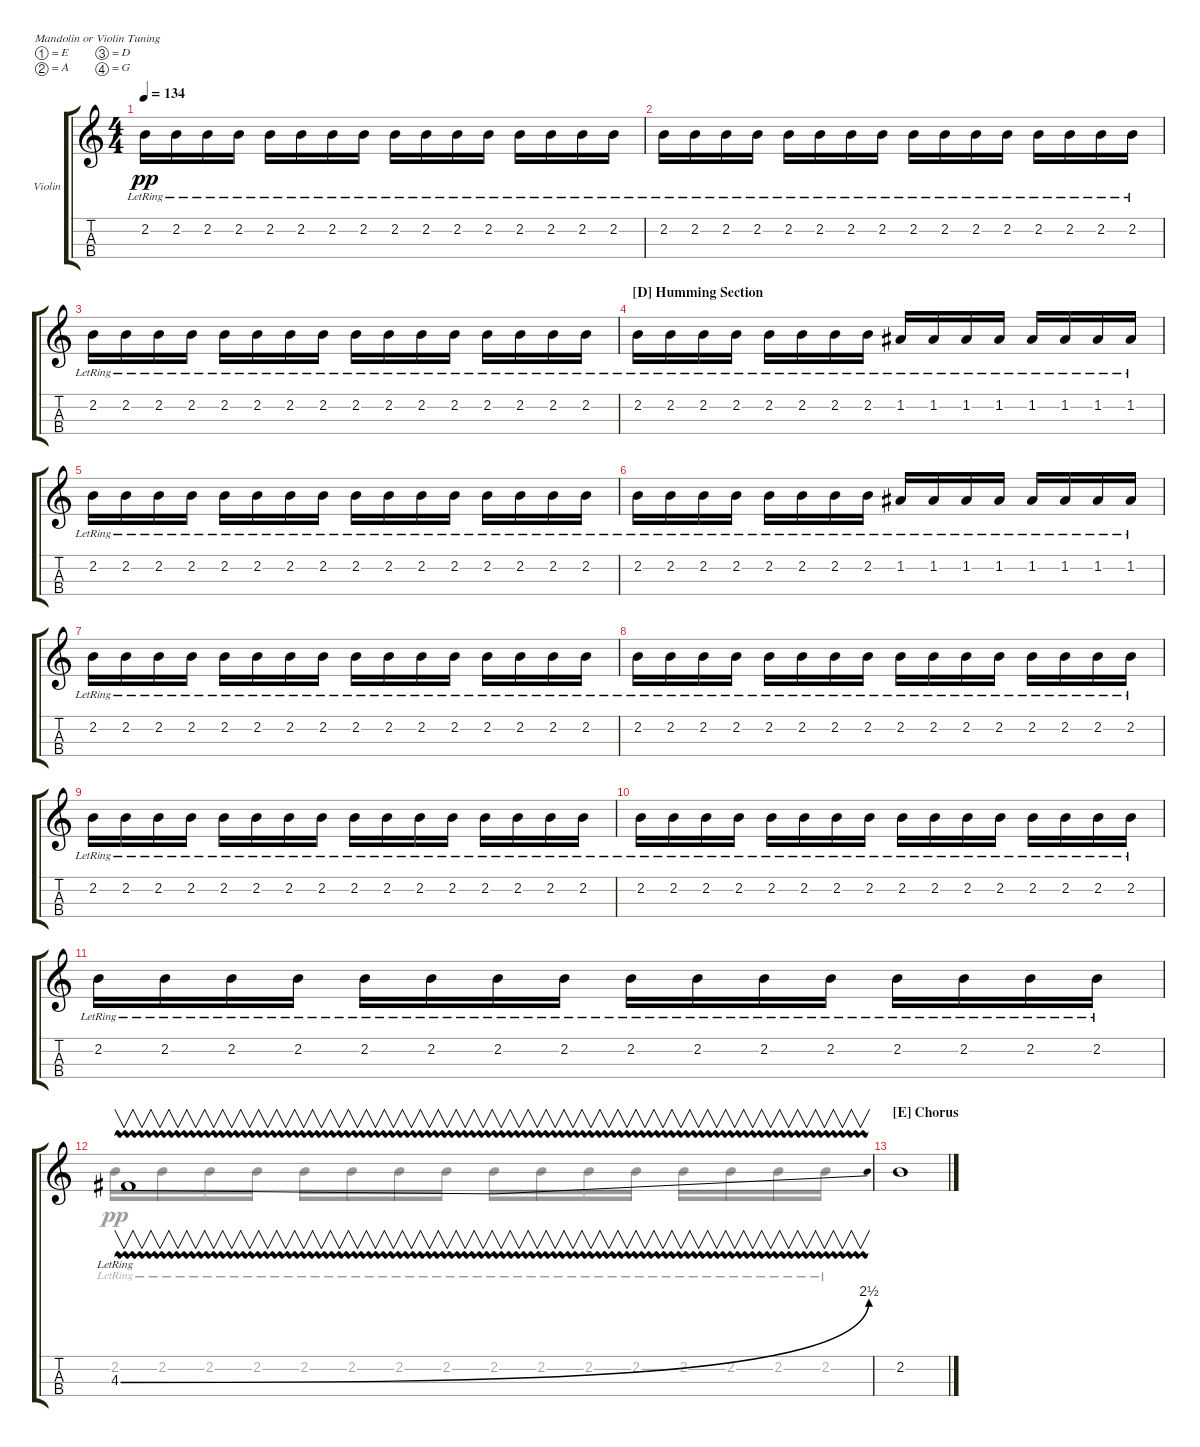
\defaultSystemsLayout 4
\bracketExtendMode groupsimilarinstruments
\firstSystemTrackNameOrientation horizontal
\otherSystemsTrackNameOrientation horizontal
\track ("Violin" "Violin") {instrument violin}
\staff {score tabs}
\tuning (E5 A4 D4 G3)
\voice
\ts (4 4)
\tempo 134
\clef g2
\ks c
2.2{lr}.16{dy pp} 2.2{lr}.16 2.2{lr}.16 2.2{lr}.16 2.2{lr}.16 2.2{lr}.16 2.2{lr}.16 2.2{lr}.16 2.2{lr}.16 2.2{lr}.16 2.2{lr}.16 2.2{lr}.16 2.2{lr}.16 2.2{lr}.16 2.2{lr}.16 2.2{lr}.16 |
2.2{lr}.16 2.2{lr}.16 2.2{lr}.16 2.2{lr}.16 2.2{lr}.16 2.2{lr}.16 2.2{lr}.16 2.2{lr}.16 2.2{lr}.16 2.2{lr}.16 2.2{lr}.16 2.2{lr}.16 2.2{lr}.16 2.2{lr}.16 2.2{lr}.16 2.2{lr}.16 |
2.2{lr}.16 2.2{lr}.16 2.2{lr}.16 2.2{lr}.16 2.2{lr}.16 2.2{lr}.16 2.2{lr}.16 2.2{lr}.16 2.2{lr}.16 2.2{lr}.16 2.2{lr}.16 2.2{lr}.16 2.2{lr}.16 2.2{lr}.16 2.2{lr}.16 2.2{lr}.16 |
\section ("D" "Humming Section")
2.2{lr}.16 2.2{lr}.16 2.2{lr}.16 2.2{lr}.16 2.2{lr}.16 2.2{lr}.16 2.2{lr}.16 2.2{lr}.16 1.2{lr}.16 1.2{lr}.16 1.2{lr}.16 1.2{lr}.16 1.2{lr}.16 1.2{lr}.16 1.2{lr}.16 1.2{lr}.16 |
2.2{lr}.16 2.2{lr}.16 2.2{lr}.16 2.2{lr}.16 2.2{lr}.16 2.2{lr}.16 2.2{lr}.16 2.2{lr}.16 2.2{lr}.16 2.2{lr}.16 2.2{lr}.16 2.2{lr}.16 2.2{lr}.16 2.2{lr}.16 2.2{lr}.16 2.2{lr}.16 |
2.2{lr}.16 2.2{lr}.16 2.2{lr}.16 2.2{lr}.16 2.2{lr}.16 2.2{lr}.16 2.2{lr}.16 2.2{lr}.16 1.2{lr}.16 1.2{lr}.16 1.2{lr}.16 1.2{lr}.16 1.2{lr}.16 1.2{lr}.16 1.2{lr}.16 1.2{lr}.16 |
2.2{lr}.16 2.2{lr}.16 2.2{lr}.16 2.2{lr}.16 2.2{lr}.16 2.2{lr}.16 2.2{lr}.16 2.2{lr}.16 2.2{lr}.16 2.2{lr}.16 2.2{lr}.16 2.2{lr}.16 2.2{lr}.16 2.2{lr}.16 2.2{lr}.16 2.2{lr}.16 |
2.2{lr}.16 2.2{lr}.16 2.2{lr}.16 2.2{lr}.16 2.2{lr}.16 2.2{lr}.16 2.2{lr}.16 2.2{lr}.16 2.2{lr}.16 2.2{lr}.16 2.2{lr}.16 2.2{lr}.16 2.2{lr}.16 2.2{lr}.16 2.2{lr}.16 2.2{lr}.16 |
2.2{lr}.16 2.2{lr}.16 2.2{lr}.16 2.2{lr}.16 2.2{lr}.16 2.2{lr}.16 2.2{lr}.16 2.2{lr}.16 2.2{lr}.16 2.2{lr}.16 2.2{lr}.16 2.2{lr}.16 2.2{lr}.16 2.2{lr}.16 2.2{lr}.16 2.2{lr}.16 |
2.2{lr}.16 2.2{lr}.16 2.2{lr}.16 2.2{lr}.16 2.2{lr}.16 2.2{lr}.16 2.2{lr}.16 2.2{lr}.16 2.2{lr}.16 2.2{lr}.16 2.2{lr}.16 2.2{lr}.16 2.2{lr}.16 2.2{lr}.16 2.2{lr}.16 2.2{lr}.16 |
2.2{lr}.16 2.2{lr}.16 2.2{lr}.16 2.2{lr}.16 2.2{lr}.16 2.2{lr}.16 2.2{lr}.16 2.2{lr}.16 2.2{lr}.16 2.2{lr}.16 2.2{lr}.16 2.2{lr}.16 2.2{lr}.16 2.2{lr}.16 2.2{lr}.16 2.2{lr}.16 |
4.3{be (bend 0 0 60 10) vw lr}.1{v} |
\section ("E" "Chorus")
2.2.1 |
|
|
\voice
\clef g2
\ottava regular
\simile none
\ks c
|
|
|
|
|
|
|
|
|
|
|
2.2{lr}.16 2.2{lr}.16 2.2{lr}.16 2.2{lr}.16 2.2{lr}.16 2.2{lr}.16 2.2{lr}.16 2.2{lr}.16 2.2{lr}.16 2.2{lr}.16 2.2{lr}.16 2.2{lr}.16 2.2{lr}.16 2.2{lr}.16 2.2{lr}.16 2.2{lr}.16 |
|
|
|
